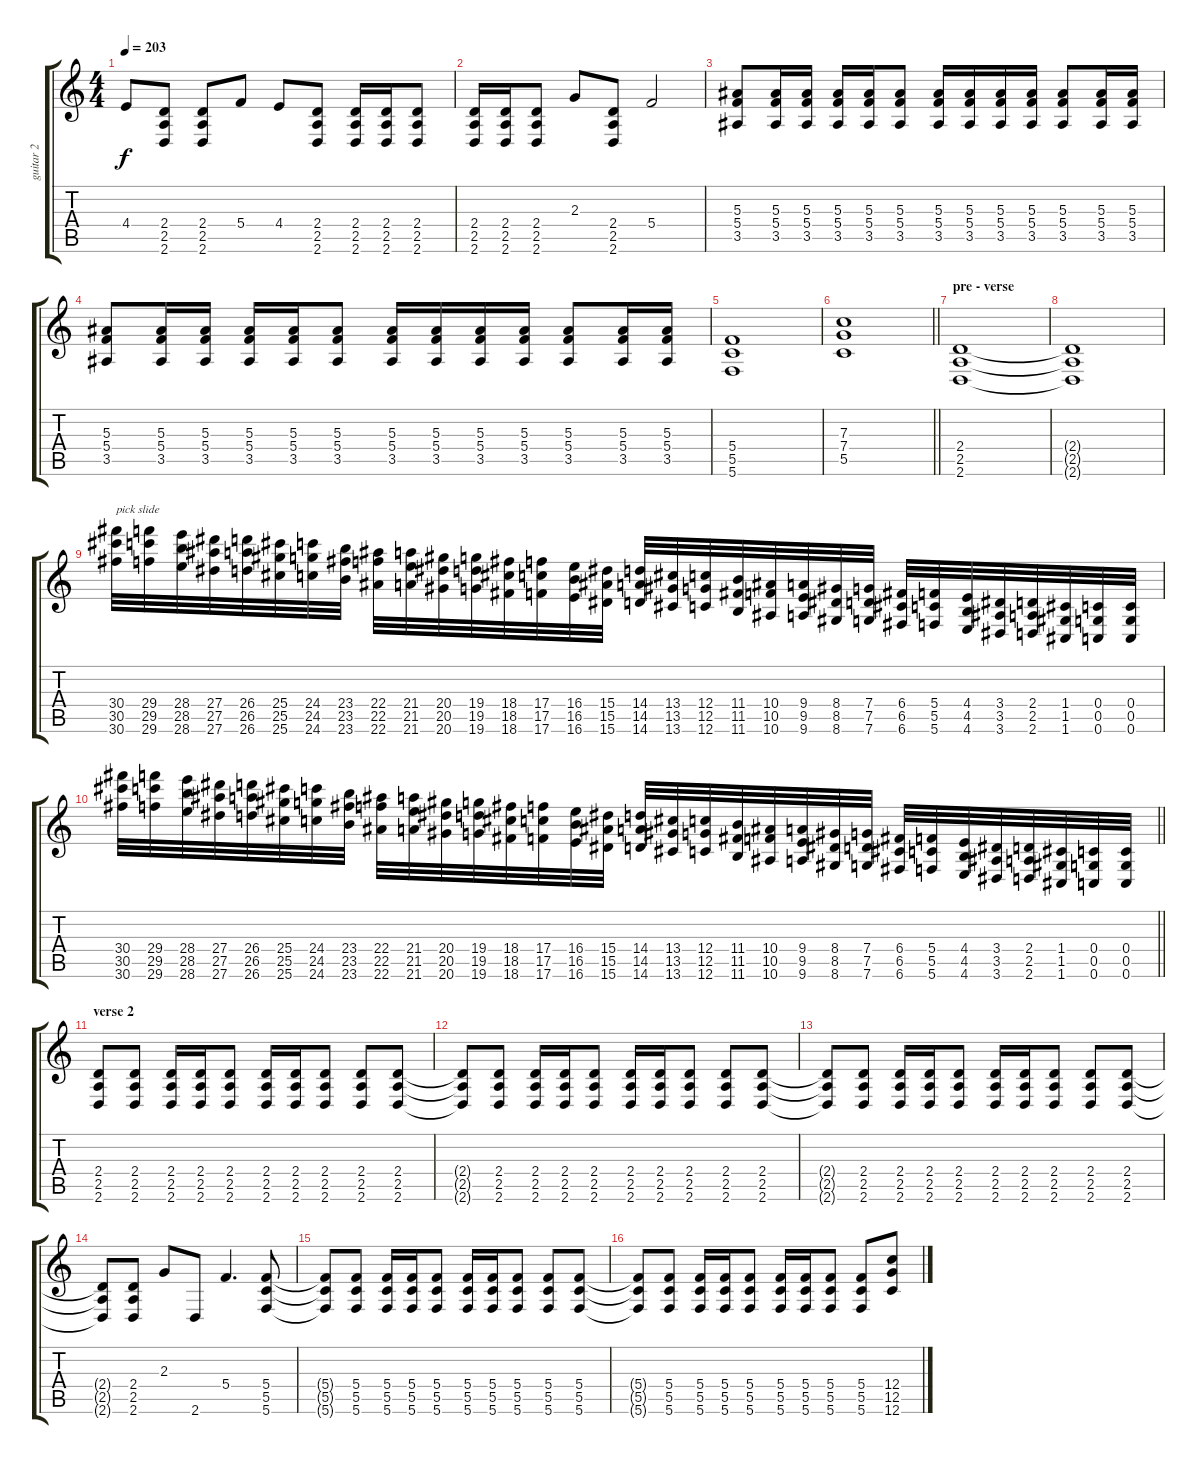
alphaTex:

\track ("guitar 2" "guitar 2") {instrument distortionguitar}
\staff {score tabs}
\tuning (D4 A3 F3 C3 G2 C2) {hide}
\ts (4 4)
\tempo 203
\clef g2
\ks c
4.4.8{dy f} (2.4 2.5 2.6).8 (2.4 2.5 2.6).8 5.4.8 4.4.8 (2.4 2.5 2.6).8 (2.4 2.5 2.6).16 (2.4 2.5 2.6).16 (2.4 2.5 2.6).8 |
(2.4 2.5 2.6).16 (2.4 2.5 2.6).16 (2.4 2.5 2.6).8 2.3.8 (2.4 2.5 2.6).8 5.4.2 |
(5.3 5.4 3.5).8 (5.3 5.4 3.5).16 (5.3 5.4 3.5).16 (5.3 5.4 3.5).16 (5.3 5.4 3.5).16 (5.3 5.4 3.5).8 (5.3 5.4 3.5).16 (5.3 5.4 3.5).16 (5.3 5.4 3.5).16 (5.3 5.4 3.5).16 (5.3 5.4 3.5).8 (5.3 5.4 3.5).16 (5.3 5.4 3.5).16 |
(5.3 5.4 3.5).8 (5.3 5.4 3.5).16 (5.3 5.4 3.5).16 (5.3 5.4 3.5).16 (5.3 5.4 3.5).16 (5.3 5.4 3.5).8 (5.3 5.4 3.5).16 (5.3 5.4 3.5).16 (5.3 5.4 3.5).16 (5.3 5.4 3.5).16 (5.3 5.4 3.5).8 (5.3 5.4 3.5).16 (5.3 5.4 3.5).16 |
(5.4 5.5 5.6).1 |
\barLineRight lightlight
(7.3 7.4 5.5).1 |
\section ("" "pre - verse")
(2.4 2.5 2.6).1 |
(2.4{t} 2.5{t} 2.6{t}).1 |
(30.4 30.5 30.6).32{txt "pick slide"} (29.4 29.5 29.6).32 (28.4 28.5 28.6).32 (27.4 27.5 27.6).32 (26.4 26.5 26.6).32 (25.4 25.5 25.6).32 (24.4 24.5 24.6).32 (23.4 23.5 23.6).32 (22.4 22.5 22.6).32 (21.4 21.5 21.6).32 (20.4 20.5 20.6).32 (19.4 19.5 19.6).32 (18.4 18.5 18.6).32 (17.4 17.5 17.6).32 (16.4 16.5 16.6).32 (15.4 15.5 15.6).32 (14.4 14.5 14.6).32 (13.4 13.5 13.6).32 (12.4 12.5 12.6).32 (11.4 11.5 11.6).32 (10.4 10.5 10.6).32 (9.4 9.5 9.6).32 (8.4 8.5 8.6).32 (7.4 7.5 7.6).32 (6.4 6.5 6.6).32 (5.4 5.5 5.6).32 (4.4 4.5 4.6).32 (3.4 3.5 3.6).32 (2.4 2.5 2.6).32 (1.4 1.5 1.6).32 (0.4 0.5 0.6).32 (0.4 0.5 0.6).32 |
\barLineRight lightlight
(30.4 30.5 30.6).32 (29.4 29.5 29.6).32 (28.4 28.5 28.6).32 (27.4 27.5 27.6).32 (26.4 26.5 26.6).32 (25.4 25.5 25.6).32 (24.4 24.5 24.6).32 (23.4 23.5 23.6).32 (22.4 22.5 22.6).32 (21.4 21.5 21.6).32 (20.4 20.5 20.6).32 (19.4 19.5 19.6).32 (18.4 18.5 18.6).32 (17.4 17.5 17.6).32 (16.4 16.5 16.6).32 (15.4 15.5 15.6).32 (14.4 14.5 14.6).32 (13.4 13.5 13.6).32 (12.4 12.5 12.6).32 (11.4 11.5 11.6).32 (10.4 10.5 10.6).32 (9.4 9.5 9.6).32 (8.4 8.5 8.6).32 (7.4 7.5 7.6).32 (6.4 6.5 6.6).32 (5.4 5.5 5.6).32 (4.4 4.5 4.6).32 (3.4 3.5 3.6).32 (2.4 2.5 2.6).32 (1.4 1.5 1.6).32 (0.4 0.5 0.6).32 (0.4 0.5 0.6).32 |
\section ("" "verse 2")
(2.4 2.5 2.6).8 (2.4 2.5 2.6).8 (2.4 2.5 2.6).16 (2.4 2.5 2.6).16 (2.4 2.5 2.6).8 (2.4 2.5 2.6).16 (2.4 2.5 2.6).16 (2.4 2.5 2.6).8 (2.4 2.5 2.6).8 (2.4 2.5 2.6).8 |
(2.4{t} 2.5{t} 2.6{t}).8 (2.4 2.5 2.6).8 (2.4 2.5 2.6).16 (2.4 2.5 2.6).16 (2.4 2.5 2.6).8 (2.4 2.5 2.6).16 (2.4 2.5 2.6).16 (2.4 2.5 2.6).8 (2.4 2.5 2.6).8 (2.4 2.5 2.6).8 |
(2.4{t} 2.5{t} 2.6{t}).8 (2.4 2.5 2.6).8 (2.4 2.5 2.6).16 (2.4 2.5 2.6).16 (2.4 2.5 2.6).8 (2.4 2.5 2.6).16 (2.4 2.5 2.6).16 (2.4 2.5 2.6).8 (2.4 2.5 2.6).8 (2.4 2.5 2.6).8 |
(2.4{t} 2.5{t} 2.6{t}).8 (2.4 2.5 2.6).8 2.3.8 2.6.8 5.4.4{d} (5.4 5.5 5.6).8 |
(5.4{t} 5.5{t} 5.6{t}).8 (5.4 5.5 5.6).8 (5.4 5.5 5.6).16 (5.4 5.5 5.6).16 (5.4 5.5 5.6).8 (5.4 5.5 5.6).16 (5.4 5.5 5.6).16 (5.4 5.5 5.6).8 (5.4 5.5 5.6).8 (5.4 5.5 5.6).8 |
(5.4{t} 5.5{t} 5.6{t}).8 (5.4 5.5 5.6).8 (5.4 5.5 5.6).16 (5.4 5.5 5.6).16 (5.4 5.5 5.6).8 (5.4 5.5 5.6).16 (5.4 5.5 5.6).16 (5.4 5.5 5.6).8 (5.4 5.5 5.6).8 (12.4 12.5 12.6).8
